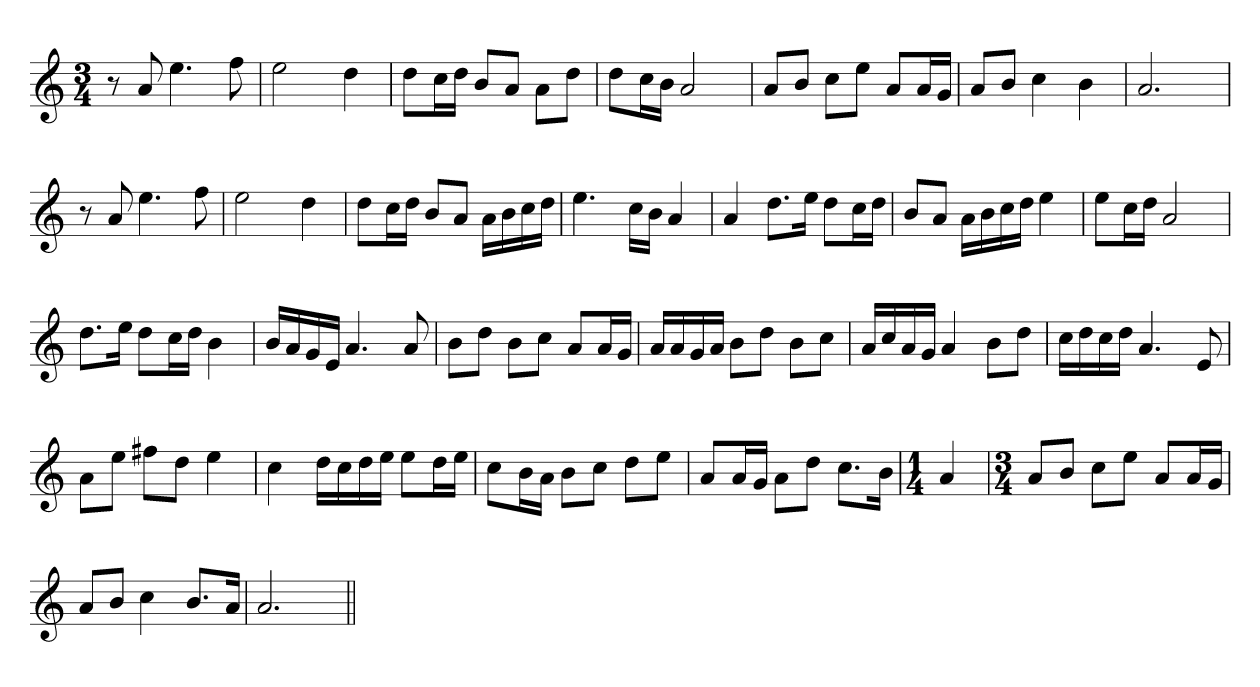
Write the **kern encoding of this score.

**kern
*part1
*staff1
*clefG2
*k[]
*M3/4
=1
8r
8a
4.ee
8ff
=
2ee
4dd
=
8ddL
16ccL
16ddJJ
8bL
8aJ
8aL
8ddJ
=
8ddL
16ccL
16bJJ
2a
=
8aL
8bJ
8ccL
8eeJ
8aL
16aL
16gJJ
=
8aL
8bJ
4cc
4b
=
2.a
=
8r
8a
4.ee
8ff
=
2ee
4dd
=
8ddL
16ccL
16ddJJ
8bL
8aJ
16aLL
16b
16cc
16ddJJ
=
4.ee
16ccLL
16bJJ
4a
=
4a
8.ddL
16eeJk
8ddL
16ccL
16ddJJ
=
8bL
8aJ
16aLL
16b
16cc
16ddJJ
4ee
=
8eeL
16ccL
16ddJJ
2a
=
8.ddL
16eeJk
8ddL
16ccL
16ddJJ
4b
=
16bLL
16a
16g
16eJJ
4.a
8a
=
8bL
8ddJ
8bL
8ccJ
8aL
16aL
16gJJ
=
16aLL
16a
16g
16aJJ
8bL
8ddJ
8bL
8ccJ
=
16aLL
16cc
16a
16gJJ
4a
8bL
8ddJ
=
16ccLL
16dd
16cc
16ddJJ
4.a
8e
=
8aL
8eeJ
8ff#XL
8ddJ
4ee
=
4cc
16ddLL
16cc
16dd
16eeJJ
8eeL
16ddL
16eeJJ
=
8ccL
16bL
16aJJ
8bL
8ccJ
8ddL
8eeJ
=
8aL
16aL
16gJJ
8aL
8ddJ
8.ccL
16bJk
=
*M1/4
4a
=
*M3/4
8aL
8bJ
8ccL
8eeJ
8aL
16aL
16gJJ
=
8aL
8bJ
4cc
8.bL
16aJk
=
2.a
=||
*-
